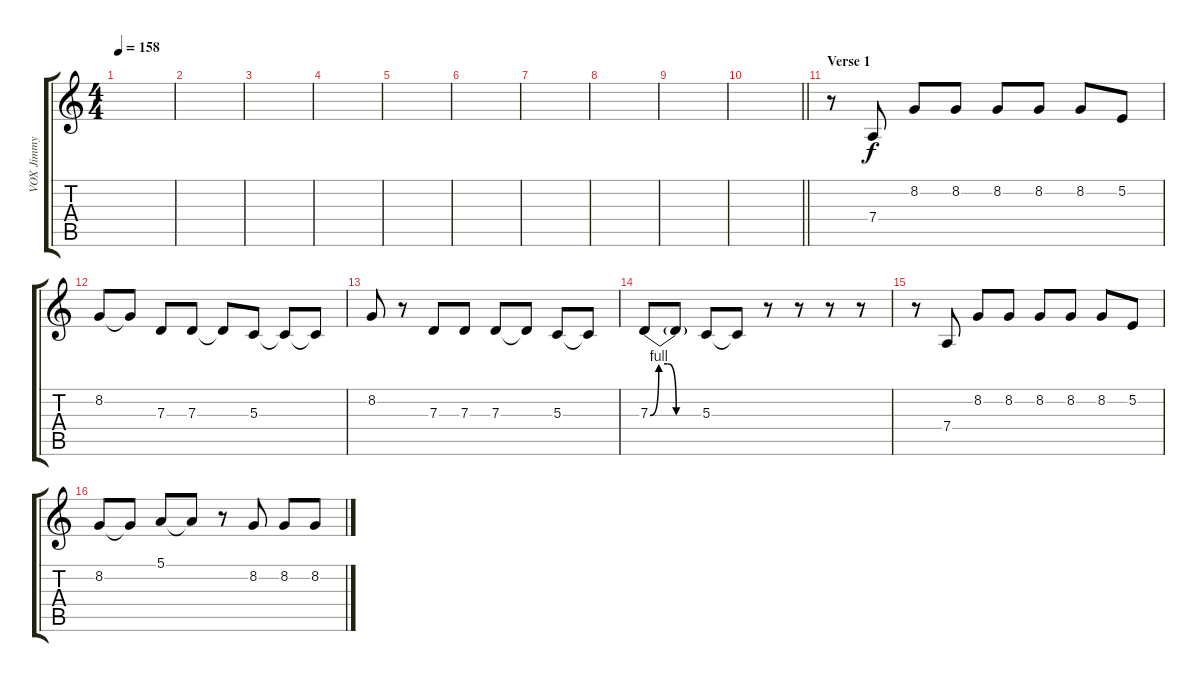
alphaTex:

\track ("VOX Jimmy Farrar / Joyce Kennedy" "VOX Jimmy ") {instrument lead2sawtooth}
\staff {score tabs}
\tuning (E4 B3 G3 D3 A2 E2) {hide}
\ts (4 4)
\tempo 158
\clef g2
\ks c
|
|
|
|
|
|
|
|
|
\barLineRight lightlight
|
\section ("" "Verse 1")
r.8 7.4.8 8.2.8 8.2.8 8.2.8 8.2.8 8.2.8 5.2.8 |
8.2.8 8.2{t}.8 7.3.8 7.3.8 7.3{t}.8 5.3.8 5.3{t}.8 5.3{t}.8 |
8.2.8 r.8 7.3.8 7.3.8 7.3.8 7.3{t}.8 5.3.8 5.3{t}.8 |
7.3{be (custom 0 0 10 4 20 4 30 0 60 0)}.8 7.3{t}.8 5.3.8 5.3{t}.8 r.8 r.8 r.8 r.8 |
r.8 7.4.8 8.2.8 8.2.8 8.2.8 8.2.8 8.2.8 5.2.8 |
8.2.8 8.2{t}.8 5.1.8 5.1{t}.8 r.8 8.2.8 8.2.8 8.2.8
